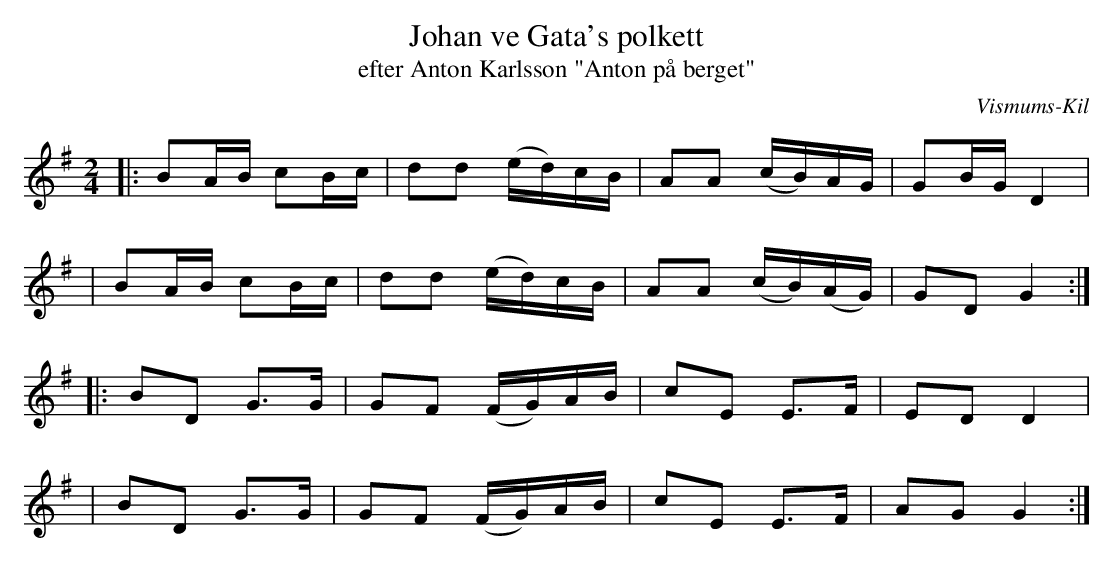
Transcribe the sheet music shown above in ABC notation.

X:1
T:Johan ve Gata's polkett
T:efter Anton Karlsson "Anton på berget"
O:Vismums-Kil
M:2/4
L:1/16
K:G
|: B2AB c2Bc | d2d2 (ed)cB | A2A2 (cB)AG | G2BG D4 |
|  B2AB c2Bc | d2d2 (ed)cB | A2A2 (cB)(AG) | G2D2 G4 :|
|: B2D2 G2>G2 | G2F2 (FG)AB | c2E2 E2>F2 | E2D2 D4 |
|  B2D2 G2>G2 | G2F2 (FG)AB | c2E2 E2>F2 | A2G2 G4 :|
